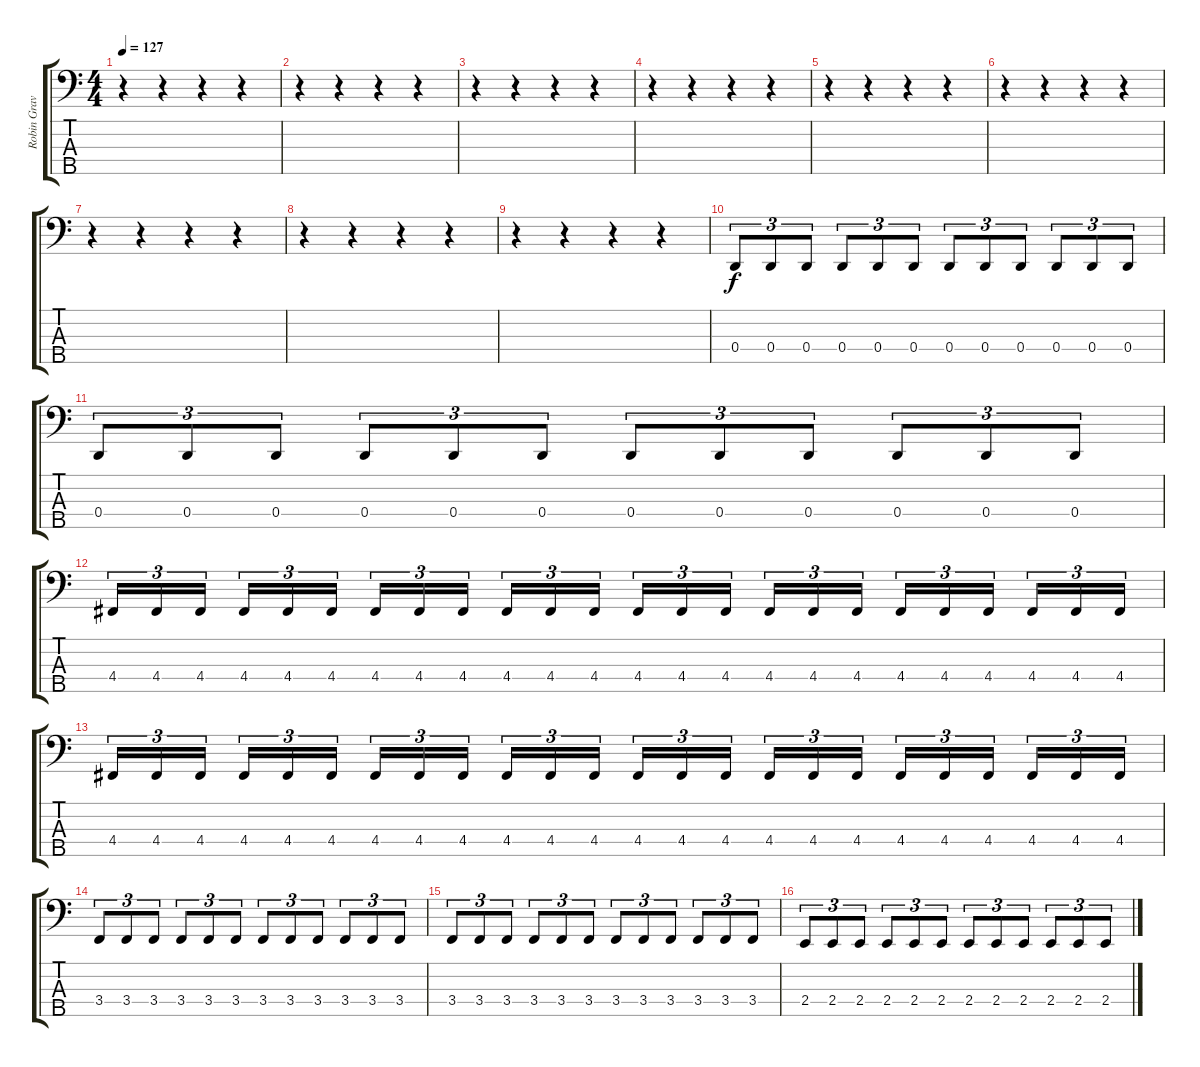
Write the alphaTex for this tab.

\track ("Robin Graves" "Robin Grav") {instrument electricbasspick}
\staff {score tabs}
\tuning (F2 C2 G1 D1 A0) {hide}
\ts (4 4)
\tempo 127
\clef f4
\ks c
r.4{dy f instrument electricbasspick} r.4 r.4 r.4 |
r.4 r.4 r.4 r.4 |
r.4 r.4 r.4 r.4 |
r.4 r.4 r.4 r.4 |
r.4 r.4 r.4 r.4 |
r.4 r.4 r.4 r.4 |
r.4 r.4 r.4 r.4 |
r.4 r.4 r.4 r.4 |
r.4 r.4 r.4 r.4 |
0.4.8{tu (3 2)} 0.4.8{tu (3 2)} 0.4.8{tu (3 2)} 0.4.8{tu (3 2)} 0.4.8{tu (3 2)} 0.4.8{tu (3 2)} 0.4.8{tu (3 2)} 0.4.8{tu (3 2)} 0.4.8{tu (3 2)} 0.4.8{tu (3 2)} 0.4.8{tu (3 2)} 0.4.8{tu (3 2)} |
0.4.8{tu (3 2)} 0.4.8{tu (3 2)} 0.4.8{tu (3 2)} 0.4.8{tu (3 2)} 0.4.8{tu (3 2)} 0.4.8{tu (3 2)} 0.4.8{tu (3 2)} 0.4.8{tu (3 2)} 0.4.8{tu (3 2)} 0.4.8{tu (3 2)} 0.4.8{tu (3 2)} 0.4.8{tu (3 2)} |
4.4.16{tu (3 2)} 4.4.16{tu (3 2)} 4.4.16{tu (3 2)} 4.4.16{tu (3 2)} 4.4.16{tu (3 2)} 4.4.16{tu (3 2)} 4.4.16{tu (3 2)} 4.4.16{tu (3 2)} 4.4.16{tu (3 2)} 4.4.16{tu (3 2)} 4.4.16{tu (3 2)} 4.4.16{tu (3 2)} 4.4.16{tu (3 2)} 4.4.16{tu (3 2)} 4.4.16{tu (3 2)} 4.4.16{tu (3 2)} 4.4.16{tu (3 2)} 4.4.16{tu (3 2)} 4.4.16{tu (3 2)} 4.4.16{tu (3 2)} 4.4.16{tu (3 2)} 4.4.16{tu (3 2)} 4.4.16{tu (3 2)} 4.4.16{tu (3 2)} |
4.4.16{tu (3 2)} 4.4.16{tu (3 2)} 4.4.16{tu (3 2)} 4.4.16{tu (3 2)} 4.4.16{tu (3 2)} 4.4.16{tu (3 2)} 4.4.16{tu (3 2)} 4.4.16{tu (3 2)} 4.4.16{tu (3 2)} 4.4.16{tu (3 2)} 4.4.16{tu (3 2)} 4.4.16{tu (3 2)} 4.4.16{tu (3 2)} 4.4.16{tu (3 2)} 4.4.16{tu (3 2)} 4.4.16{tu (3 2)} 4.4.16{tu (3 2)} 4.4.16{tu (3 2)} 4.4.16{tu (3 2)} 4.4.16{tu (3 2)} 4.4.16{tu (3 2)} 4.4.16{tu (3 2)} 4.4.16{tu (3 2)} 4.4.16{tu (3 2)} |
3.4.8{tu (3 2)} 3.4.8{tu (3 2)} 3.4.8{tu (3 2)} 3.4.8{tu (3 2)} 3.4.8{tu (3 2)} 3.4.8{tu (3 2)} 3.4.8{tu (3 2)} 3.4.8{tu (3 2)} 3.4.8{tu (3 2)} 3.4.8{tu (3 2)} 3.4.8{tu (3 2)} 3.4.8{tu (3 2)} |
3.4.8{tu (3 2)} 3.4.8{tu (3 2)} 3.4.8{tu (3 2)} 3.4.8{tu (3 2)} 3.4.8{tu (3 2)} 3.4.8{tu (3 2)} 3.4.8{tu (3 2)} 3.4.8{tu (3 2)} 3.4.8{tu (3 2)} 3.4.8{tu (3 2)} 3.4.8{tu (3 2)} 3.4.8{tu (3 2)} |
2.4.8{tu (3 2)} 2.4.8{tu (3 2)} 2.4.8{tu (3 2)} 2.4.8{tu (3 2)} 2.4.8{tu (3 2)} 2.4.8{tu (3 2)} 2.4.8{tu (3 2)} 2.4.8{tu (3 2)} 2.4.8{tu (3 2)} 2.4.8{tu (3 2)} 2.4.8{tu (3 2)} 2.4.8{tu (3 2)}
